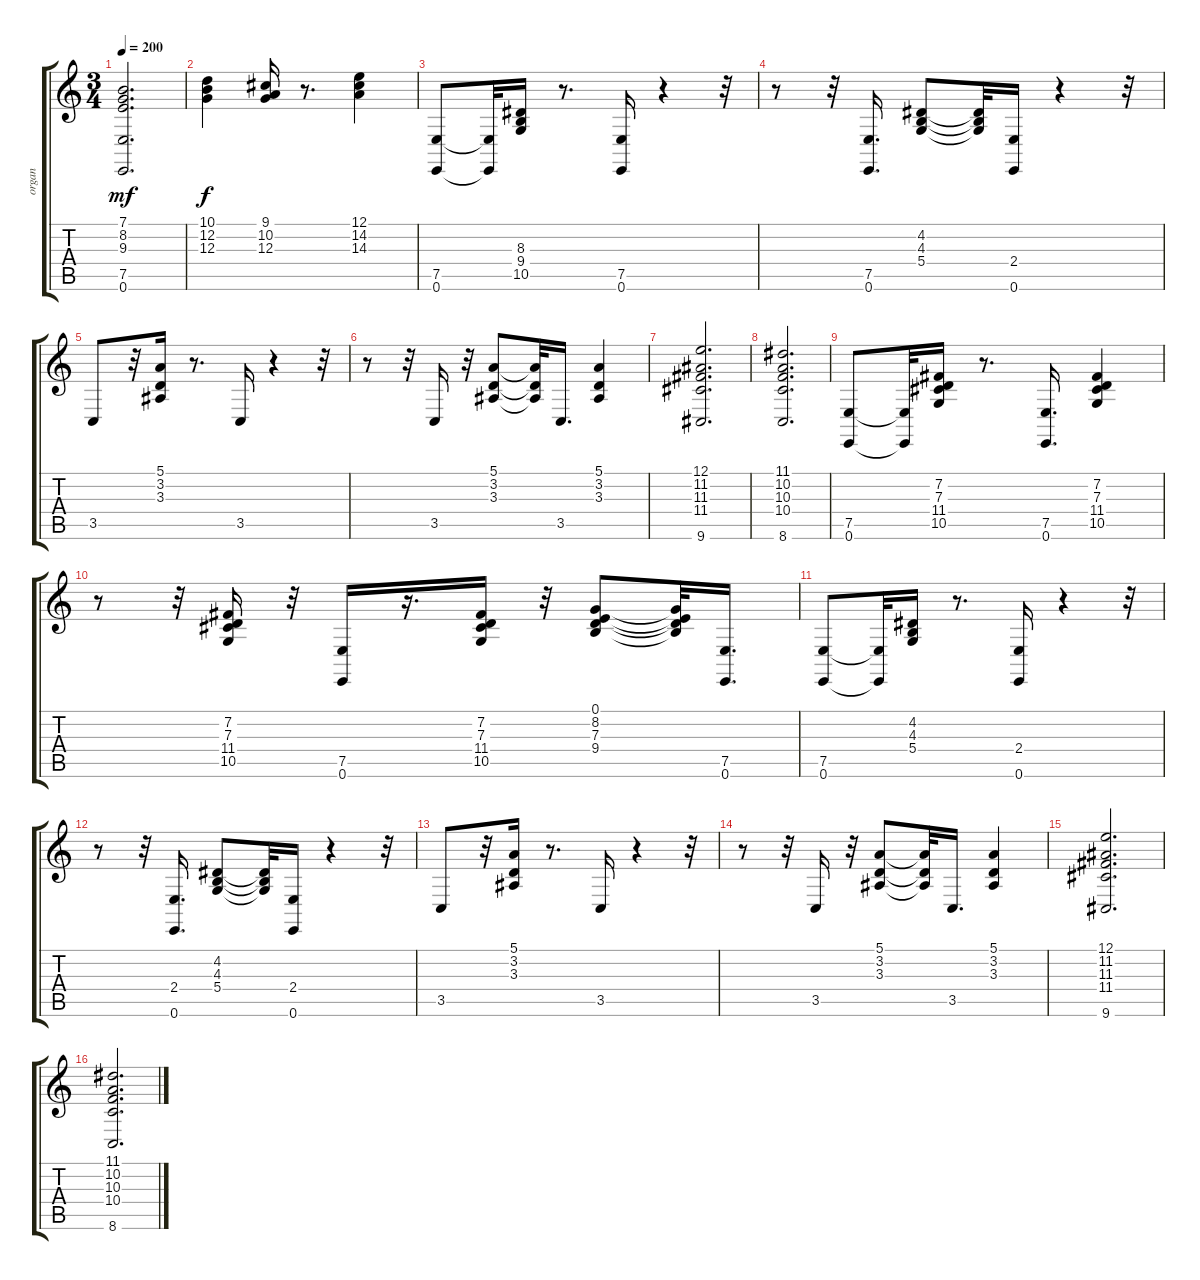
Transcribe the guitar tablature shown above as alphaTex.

\track ("organ" "organ") {instrument rockorgan}
\staff {score tabs}
\tuning (E4 B3 G3 D3 A2 E2) {hide}
\ts (3 4)
\tempo 200
\clef g2
\ks c
(7.1 8.2 9.3 7.5 0.6).2{d dy mf} |
(10.1 12.2 12.3).4{dy f} (9.1 10.2 12.3).16 r.8{d} (12.1 14.2 14.3).4 |
(7.5 0.6).8 (7.5{t} 0.6{t}).32 (8.3 9.4 10.5).16 r.8{d} (7.5 0.6).16 r.4 r.32 |
r.8 r.32 (7.5 0.6).16{d} (4.2 4.3 5.4).8 (4.2{t} 4.3{t} 5.4{t}).32 (2.4 0.6).16 r.4 r.32 |
3.5.8 r.32 (5.1 3.2 3.3).16 r.8{d} 3.5.16 r.4 r.32 |
r.8 r.32 3.5.16 r.32 (5.1 3.2 3.3).8 (5.1{t} 3.2{t} 3.3{t}).32 3.5.16{d} (5.1 3.2 3.3).4 |
(12.1 11.2 11.3 11.4 9.6).2{d} |
(11.1 10.2 10.3 10.4 8.6).2{d} |
(7.5 0.6).8 (7.5{t} 0.6{t}).32 (7.2 7.3 11.4 10.5).16 r.8{d} (7.5 0.6).16{d} (7.2 7.3 11.4 10.5).4 |
r.8 r.32 (7.2 7.3 11.4 10.5).16 r.32 (7.5 0.6).16 r.16{d} (7.2 7.3 11.4 10.5).16 r.32 (0.1 8.2 7.3 9.4).8 (0.1{t} 8.2{t} 7.3{t} 9.4{t}).32 (7.5 0.6).16{d} |
(7.5 0.6).8 (7.5{t} 0.6{t}).32 (4.2 4.3 5.4).16 r.8{d} (2.4 0.6).16 r.4 r.32 |
r.8 r.32 (2.4 0.6).16{d} (4.2 4.3 5.4).8 (4.2{t} 4.3{t} 5.4{t}).32 (2.4 0.6).16 r.4 r.32 |
3.5.8 r.32 (5.1 3.2 3.3).16 r.8{d} 3.5.16 r.4 r.32 |
r.8 r.32 3.5.16 r.32 (5.1 3.2 3.3).8 (5.1{t} 3.2{t} 3.3{t}).32 3.5.16{d} (5.1 3.2 3.3).4 |
(12.1 11.2 11.3 11.4 9.6).2{d} |
(11.1 10.2 10.3 10.4 8.6).2{d}
